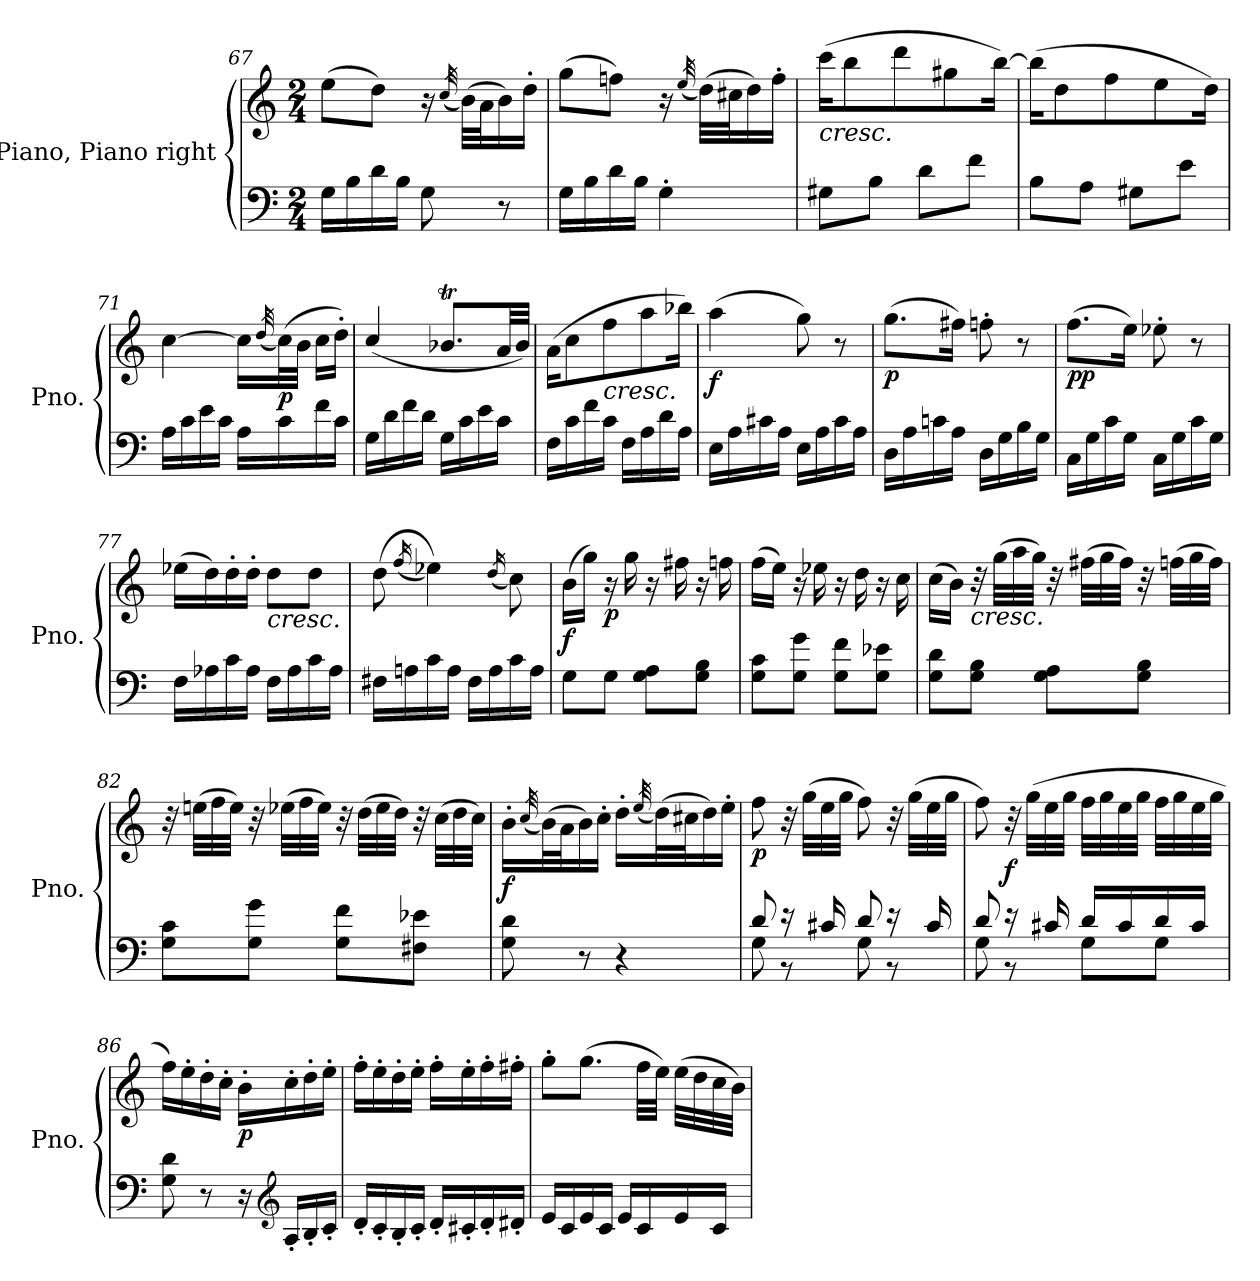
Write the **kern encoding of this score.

**kern	**kern	**dynam
*part1	*part1	*part1
*staff2	*staff1	*staff1/2
*I"Piano, Piano right	*	*
*I'Pno.	*	*
*clefF4	*clefG2	*
*k[]	*k[]	*
*M2/4	*M2/4	*
=67	=67	=67
16G\LL	(>8ee\L	.
16B\	.	.
16d\	8dd\J)	.
16B\JJ	.	.
8G\	16r	.
.	(<32qcc/	.
.	(>32b\LLL)	.
.	32a\J	.
8r	16b\)	.
.	16dd'\JJ	.
=68	=68	=68
16G\LL	(>8gg\L	.
16B\	.	.
16d\	8ffn\J)	.
16B\JJ	.	.
4G'\	16r	.
.	(<32qee/	.
.	(>32dd\LLL)	.
.	32cc#X\J	.
.	16dd\)	.
.	16ff'\JJ	.
=69	=69	=69
!	!LO:TX:b:i:t=cresc.	!
8G#X\L	(>16ccc\KL	.
.	8bb\	.
8B\J	.	.
.	8ddd\	.
8d\L	.	.
.	8gg#X\	.
8f\J	.	.
.	[16bb\Jk)	.
=70	=70	=70
8B\L	(>16bb\KL]	.
.	8dd\	.
8A\J	.	.
.	8ff\	.
8G#X\L	.	.
.	8ee\	.
8e\J	.	.
.	16dd\Jk)	.
=71	=71	=71
16A\LL	[4cc\	.
16c\	.	.
16e\	.	.
16c\JJ	.	.
16A\LL	16cc\LL]	.
.	(<32qdd/	.
!	!	!LO:DY:b
16c\	(>32cc\L)	p
.	32b\JJJ	.
16f\	16cc\LL	.
16c\JJ	16dd'\JJ)	.
=72	=72	=72
16G\LL	(<4cc/	.
16d\	.	.
16f\	.	.
16d\JJ	.	.
16G\LL	8.b-XT/L	.
16c\	.	.
16e\	.	.
16c\JJ	32a/LL	.
.	32b-/JJJ)	.
=73	=73	=73
16F\LL	(>16a\KL	.
16c\	8cc\	.
16f\	.	.
!	!LO:TX:b:i:t=cresc.	!
16c\JJ	8ff\	.
16F\LL	.	.
16A\	8aa\	.
16d\	.	.
16A\JJ	16bb-X\Jk)	.
=74	=74	=74
!	!	!LO:DY:b
16E\LL	(>4aa\	f
16A\	.	.
16c#X\	.	.
16A\JJ	.	.
16E\LL	8gg\)	.
16A\	.	.
16c#\	8r	.
16A\JJ	.	.
=75	=75	=75
!	!	!LO:DY:b
16D\LL	(>8.gg\L	p
16A\	.	.
16cn\	.	.
16A\JJ	16ff#X\Jk)	.
16D\LL	8ffn'\	.
16G\	.	.
16B\	8r	.
16G\JJ	.	.
=76	=76	=76
!	!	!LO:DY:b
16C\LL	(>8.ff\L	pp
16G\	.	.
16c\	.	.
16G\JJ	16ee\Jk)	.
16C\LL	8ee-X'\	.
16G\	.	.
16c\	8r	.
16G\JJ	.	.
=77	=77	=77
16F\LL	(>16ee-X\LL	.
16A-X\	16dd\)	.
16c\	16dd'\	.
16A-\JJ	16dd'\JJ	.
!	!LO:TX:b:i:t=cresc.	!
16F\LL	8dd\L	.
16A-\	.	.
16c\	8dd\J	.
16A-\JJ	.	.
=78	=78	=78
16F#X\LL	(>8dd\	.
16An\	.	.
.	(<16qff/	.
16c\	4ee-X\))	.
16A\JJ	.	.
16F#\LL	.	.
16A\	.	.
.	(<16qdd/	.
16c\	8cc\)	.
16A\JJ	.	.
=79	=79	=79
!	!	!LO:DY:b
8G\L	(>16b\LL	f
.	16gg\JJ)	.
!	!	!LO:DY:b
8G\J	16r	p
.	16gg\	.
8G\ 8A\L	16r	.
.	16ff#X\	.
8G\ 8B\J	16r	.
.	16ffn\	.
=80	=80	=80
8G\ 8c\L	(>16ff\LL	.
.	16ee\JJ)	.
8G\ 8g\J	16r	.
.	16ee-X\	.
8G\ 8f\L	16r	.
.	16dd\	.
8G\ 8e-X\J	16r	.
.	16cc\	.
=81	=81	=81
8G\ 8d\L	(>16cc\LL	.
.	16b\JJ)	.
!	!LO:TX:b:i:t=cresc.	!
8G\ 8B\J	32r	.
.	(>32gg\LLL	.
.	32aa\	.
.	32gg\JJJ)	.
8G\ 8A\L	32r	.
.	(>32ff#X\LLL	.
.	32gg\	.
.	32ff#\JJJ)	.
8G\ 8B\J	32r	.
.	(>32ffn\LLL	.
.	32gg\	.
.	32ff\JJJ)	.
=82	=82	=82
8G\ 8c\L	32r	.
.	(>32een\LLL	.
.	32ff\	.
.	32ee\JJJ)	.
8G\ 8g\J	32r	.
.	(>32ee-X\LLL	.
.	32ff\	.
.	32ee-\JJJ)	.
8G\ 8f\L	32r	.
.	(>32dd\LLL	.
.	32ee-\	.
.	32dd\JJJ)	.
8F#X\ 8e-X\J	32r	.
.	(>32cc\LLL	.
.	32dd\	.
.	32cc\JJJ)	.
=83	=83	=83
!	!	!LO:DY:b
8G\ 8d\	16b'\LL	f
.	(<32qcc/	.
.	(>32b\L)	.
.	32a\J	.
8r	16b\)	.
.	16cc'\JJ	.
4r	16dd'\LL	.
.	(<32qee/	.
.	(>32dd\L)	.
.	32cc#X\J	.
.	16dd\)	.
.	16ee'\JJ	.
=84	=84	=84
*^	*	*
!	!	!	!LO:DY:b
8d/	8G\	8ff\	p
16r	8r	32r	.
.	.	(>32gg\LLL	.
16c#X/	.	32ee\	.
.	.	32gg\JJJ	.
8d/	8G\	8ff\)	.
16r	8r	32r	.
.	.	(>32gg\LLL	.
16c#/	.	32ee\	.
.	.	32gg\JJJ	.
=85	=85	=85	=85
8d/	8G\	8ff\)	.
!	!	!	!LO:DY:b
16r	8r	32r	f
.	.	(>32gg\LLL	.
16c#X/	.	32ee\	.
.	.	32gg\JJJ	.
16d/LL	8G\L	32ff\LLL	.
.	.	32gg\	.
16c#/	.	32ee\	.
.	.	32gg\JJJ	.
16d/	8G\J	32ff\LLL	.
.	.	32gg\	.
16c#/JJ	.	32ee\	.
.	.	32gg\JJJ	.
*v	*v	*	*
=86	=86	=86
8G\ 8d\	16ff\LL)	.
.	16ee'\	.
8r	16dd'\	.
.	16cc'\JJ	.
!	!	!LO:DY:b
16r	16b'\LL	p
*clefG2	*	*
16A'/LL	16cc'\	.
16B'/	16dd'\	.
16c'/JJ	16ee'\JJ	.
=87	=87	=87
16d'/LL	16ff'\LL	.
16c'/	16ee'\	.
16B'/	16dd'\	.
16c'/JJ	16ee'\JJ	.
16d'/LL	16ff'\LL	.
16c#X'/	16ee'\	.
16d'/	16ff'\	.
16d#X'/JJ	16ff#X'\JJ	.
=88	=88	=88
16e/LL	8gg'\L	.
16c/	.	.
16e/	(>8.gg\J	.
16c/JJ	.	.
16e/LL	.	.
16c/	32ff\LLL	.
.	32ee\JJJ)	.
16e/	(>32ee\LLL	.
.	32dd\	.
16c/JJ	32cc\	.
.	32b\JJJ)	.
=	=	=
*-	*-	*-
